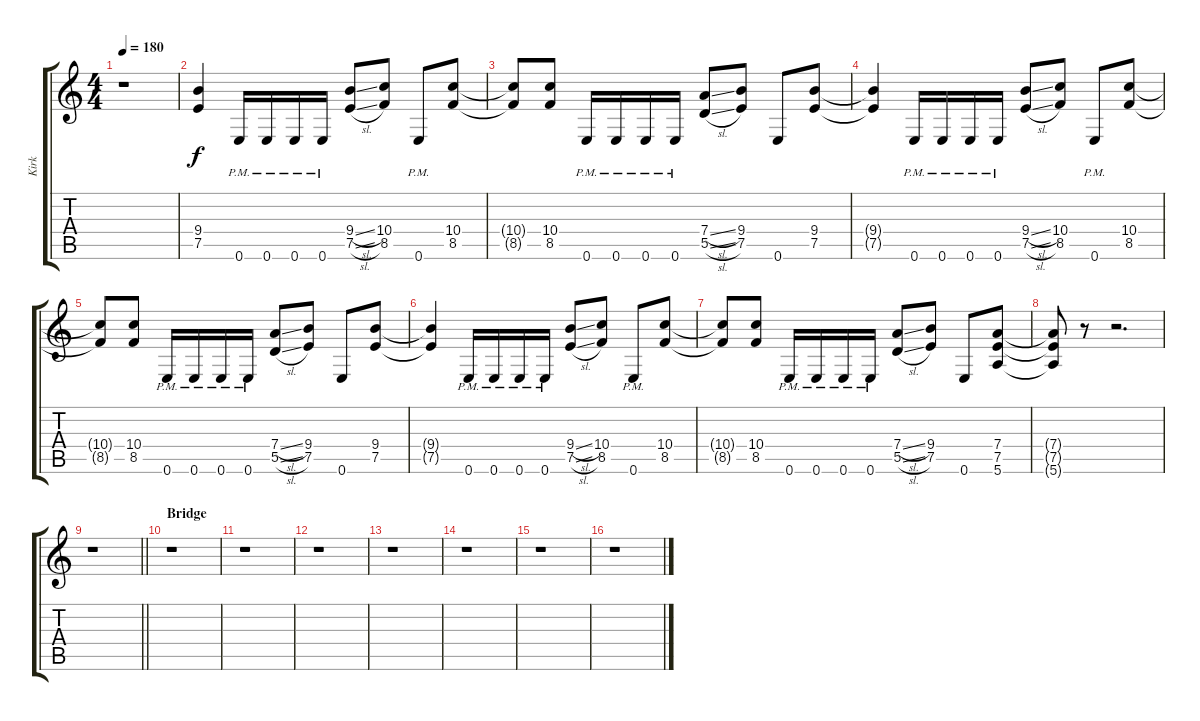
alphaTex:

\track ("Kirk" "Kirk") {instrument distortionguitar}
\staff {score tabs}
\tuning (E4 B3 G3 D3 A2 E2) {hide}
\ts (4 4)
\tempo 180
\clef g2
\ks c
r.1{dy f} |
(9.4 7.5).4 0.6{pm}.16 0.6{pm}.16 0.6{pm}.16 0.6{pm}.16 (9.4{sl} 7.5{sl}).8 (10.4 8.5).8 0.6{pm}.8 (10.4 8.5).8 |
(10.4{t} 8.5{t}).8 (10.4 8.5).8 0.6{pm}.16 0.6{pm}.16 0.6{pm}.16 0.6{pm}.16 (7.4{sl} 5.5{sl}).8 (9.4 7.5).8 0.6.8 (9.4 7.5).8 |
(9.4{t} 7.5{t}).4 0.6{pm}.16 0.6{pm}.16 0.6{pm}.16 0.6{pm}.16 (9.4{sl} 7.5{sl}).8 (10.4 8.5).8 0.6{pm}.8 (10.4 8.5).8 |
(10.4{t} 8.5{t}).8 (10.4 8.5).8 0.6{pm}.16 0.6{pm}.16 0.6{pm}.16 0.6{pm}.16 (7.4{sl} 5.5{sl}).8 (9.4 7.5).8 0.6.8 (9.4 7.5).8 |
(9.4{t} 7.5{t}).4 0.6{pm}.16 0.6{pm}.16 0.6{pm}.16 0.6{pm}.16 (9.4{sl} 7.5{sl}).8 (10.4 8.5).8 0.6{pm}.8 (10.4 8.5).8 |
(10.4{t} 8.5{t}).8 (10.4 8.5).8 0.6{pm}.16 0.6{pm}.16 0.6{pm}.16 0.6{pm}.16 (7.4{sl} 5.5{sl}).8 (9.4 7.5).8 0.6.8 (7.4 7.5 5.6).8 |
(7.4{t} 7.5{t} 5.6{t}).8 r.8 r.2{d} |
\barLineRight lightlight
r.1 |
\section ("" "Bridge")
r.1 |
r.1 |
r.1 |
r.1 |
r.1 |
r.1 |
r.1
